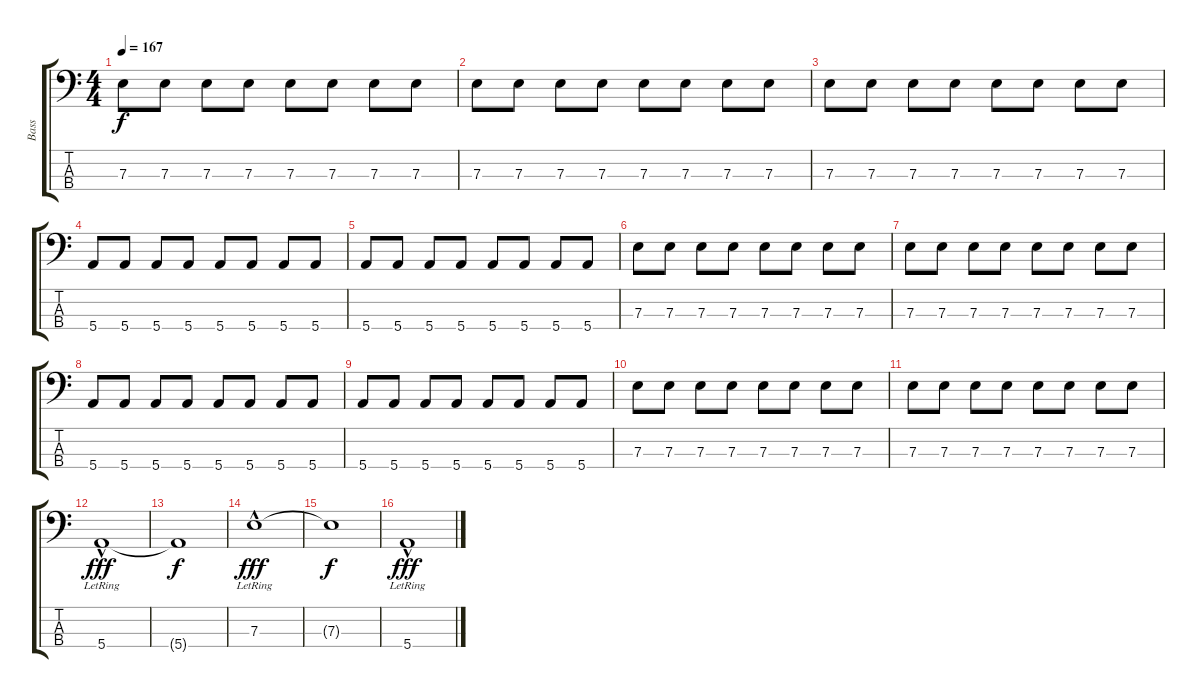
\track ("Bass" "Bass") {instrument electricbasspick}
\staff {score tabs}
\tuning (G2 D2 A1 E1) {hide}
\ts (4 4)
\tempo 167
\clef f4
\ks c
7.3.8{dy f} 7.3.8 7.3.8 7.3.8 7.3.8 7.3.8 7.3.8 7.3.8 |
7.3.8 7.3.8 7.3.8 7.3.8 7.3.8 7.3.8 7.3.8 7.3.8 |
7.3.8 7.3.8 7.3.8 7.3.8 7.3.8 7.3.8 7.3.8 7.3.8 |
5.4.8 5.4.8 5.4.8 5.4.8 5.4.8 5.4.8 5.4.8 5.4.8 |
5.4.8 5.4.8 5.4.8 5.4.8 5.4.8 5.4.8 5.4.8 5.4.8 |
7.3.8 7.3.8 7.3.8 7.3.8 7.3.8 7.3.8 7.3.8 7.3.8 |
7.3.8 7.3.8 7.3.8 7.3.8 7.3.8 7.3.8 7.3.8 7.3.8 |
5.4.8 5.4.8 5.4.8 5.4.8 5.4.8 5.4.8 5.4.8 5.4.8 |
5.4.8 5.4.8 5.4.8 5.4.8 5.4.8 5.4.8 5.4.8 5.4.8 |
7.3.8 7.3.8 7.3.8 7.3.8 7.3.8 7.3.8 7.3.8 7.3.8 |
7.3.8 7.3.8 7.3.8 7.3.8 7.3.8 7.3.8 7.3.8 7.3.8 |
5.4{hac lr}.1{dy fff} |
5.4{t}.1{dy f} |
7.3{hac lr}.1{dy fff} |
7.3{t}.1{dy f} |
5.4{hac lr}.1{dy fff}
